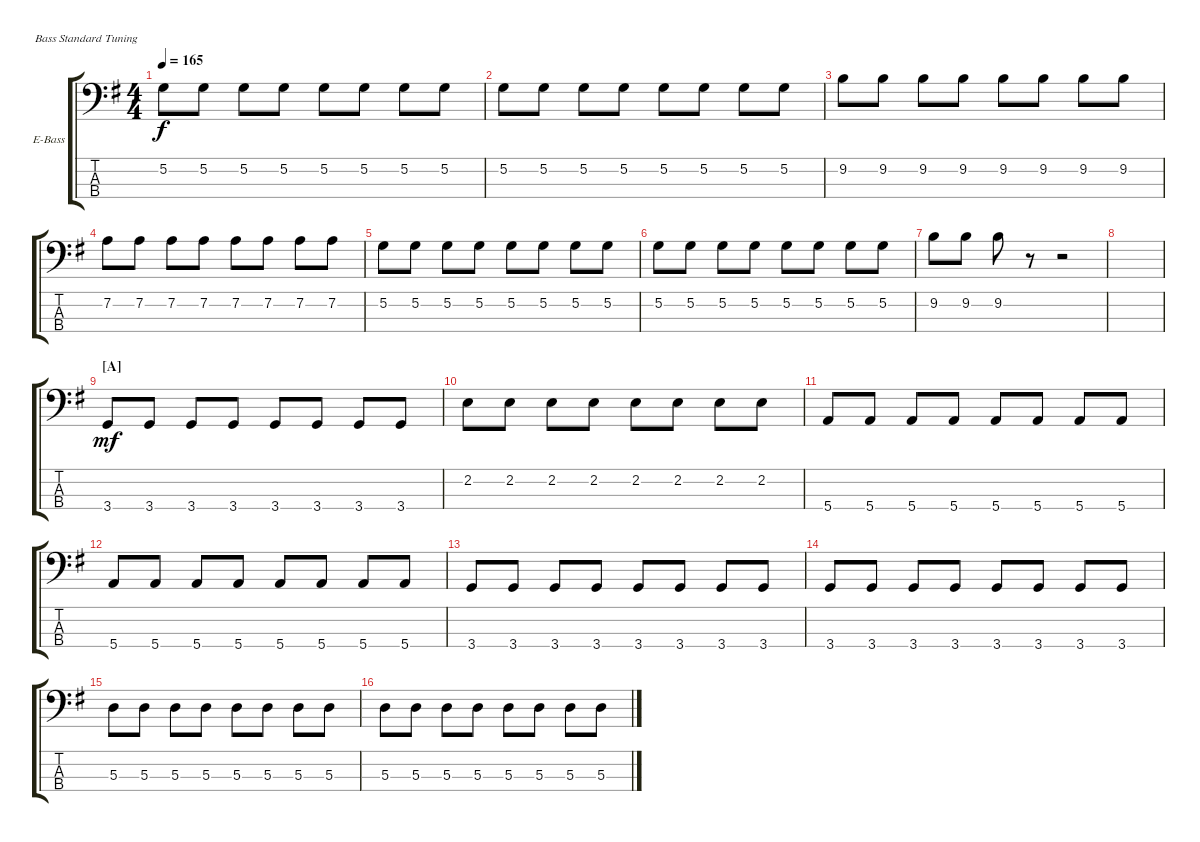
\defaultSystemsLayout 4
\bracketExtendMode groupsimilarinstruments
\firstSystemTrackNameOrientation horizontal
\otherSystemsTrackNameOrientation horizontal
\track ("Nikolai Fraiture" "E-Bass") {instrument electricbassfinger}
\staff {score tabs}
\tuning (G2 D2 A1 E1)
\ts (4 4)
\tempo 165
\clef f4
\ks g
5.2.8{dy f} 5.2.8 5.2.8 5.2.8 5.2.8 5.2.8 5.2.8 5.2.8 |
5.2.8 5.2.8 5.2.8 5.2.8 5.2.8 5.2.8 5.2.8 5.2.8 |
9.2.8 9.2.8 9.2.8 9.2.8 9.2.8 9.2.8 9.2.8 9.2.8 |
7.2.8 7.2.8 7.2.8 7.2.8 7.2.8 7.2.8 7.2.8 7.2.8 |
5.2.8 5.2.8 5.2.8 5.2.8 5.2.8 5.2.8 5.2.8 5.2.8 |
5.2.8 5.2.8 5.2.8 5.2.8 5.2.8 5.2.8 5.2.8 5.2.8 |
9.2.8 9.2.8 9.2.8 r.8 r.2 |
|
\section ("A" "")
3.4.8{dy mf} 3.4.8 3.4.8 3.4.8 3.4.8 3.4.8 3.4.8 3.4.8 |
2.2.8 2.2.8 2.2.8 2.2.8 2.2.8 2.2.8 2.2.8 2.2.8 |
5.4.8 5.4.8 5.4.8 5.4.8 5.4.8 5.4.8 5.4.8 5.4.8 |
5.4.8 5.4.8 5.4.8 5.4.8 5.4.8 5.4.8 5.4.8 5.4.8 |
3.4.8 3.4.8 3.4.8 3.4.8 3.4.8 3.4.8 3.4.8 3.4.8 |
3.4.8 3.4.8 3.4.8 3.4.8 3.4.8 3.4.8 3.4.8 3.4.8 |
5.3.8 5.3.8 5.3.8 5.3.8 5.3.8 5.3.8 5.3.8 5.3.8 |
5.3.8 5.3.8 5.3.8 5.3.8 5.3.8 5.3.8 5.3.8 5.3.8
